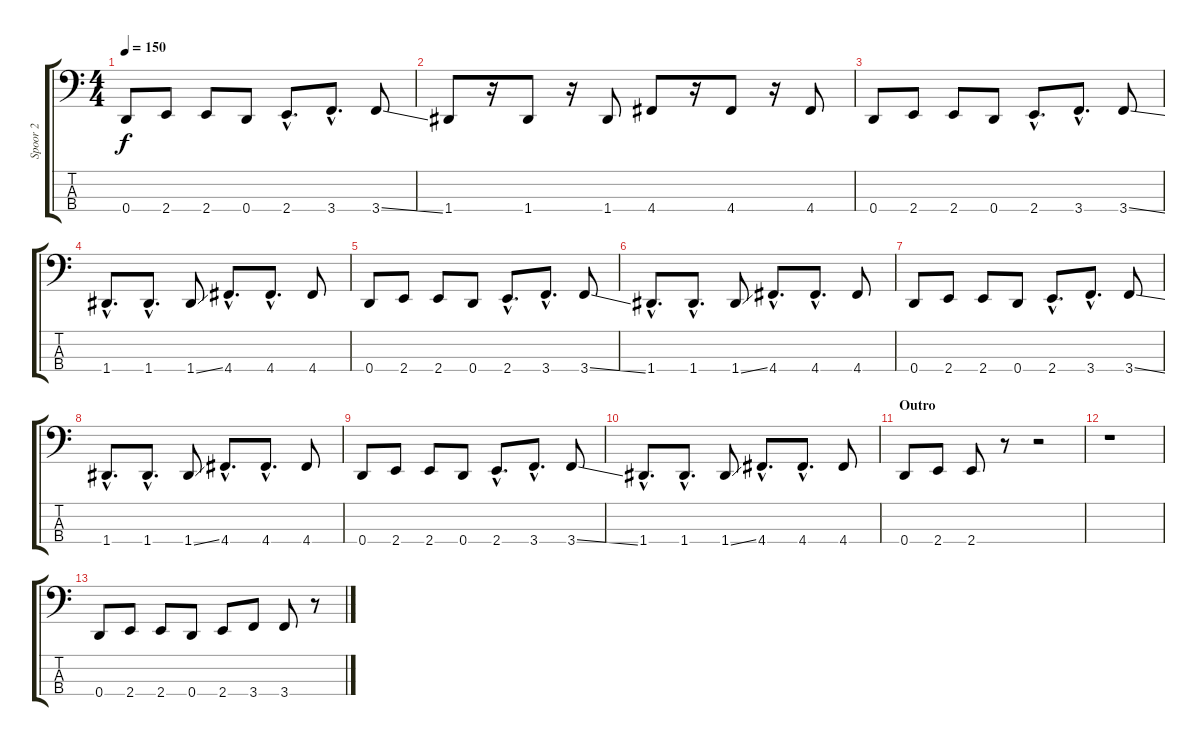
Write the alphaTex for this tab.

\track ("Spoor 2" "Spoor 2") {instrument slapbass1}
\staff {score tabs}
\tuning (G2 D2 A1 D1) {hide}
\ts (4 4)
\tempo 150
\clef f4
\ks c
0.4.8{dy f} 2.4.8 2.4.8 0.4.8 2.4{hac}.8{d} 3.4{hac}.8{d} 3.4{ss}.8 |
1.4.8 r.16 1.4.8 r.16 1.4.8 4.4.8 r.16 4.4.8 r.16 4.4.8 |
0.4.8 2.4.8 2.4.8 0.4.8 2.4{hac}.8{d} 3.4{hac}.8{d} 3.4{ss}.8 |
1.4{hac}.8{d} 1.4{hac}.8{d} 1.4{ss}.8 4.4{hac}.8{d} 4.4{hac}.8{d} 4.4.8 |
0.4.8 2.4.8 2.4.8 0.4.8 2.4{hac}.8{d} 3.4{hac}.8{d} 3.4{ss}.8 |
1.4{hac}.8{d} 1.4{hac}.8{d} 1.4{ss}.8 4.4{hac}.8{d} 4.4{hac}.8{d} 4.4.8 |
0.4.8 2.4.8 2.4.8 0.4.8 2.4{hac}.8{d} 3.4{hac}.8{d} 3.4{ss}.8 |
1.4{hac}.8{d} 1.4{hac}.8{d} 1.4{ss}.8 4.4{hac}.8{d} 4.4{hac}.8{d} 4.4.8 |
0.4.8 2.4.8 2.4.8 0.4.8 2.4{hac}.8{d} 3.4{hac}.8{d} 3.4{ss}.8 |
1.4{hac}.8{d} 1.4{hac}.8{d} 1.4{ss}.8 4.4{hac}.8{d} 4.4{hac}.8{d} 4.4.8 |
\section ("" "Outro")
0.4.8 2.4.8 2.4.8 r.8 r.2 |
r.1 |
0.4.8 2.4.8 2.4.8 0.4.8 2.4.8 3.4.8 3.4.8 r.8
